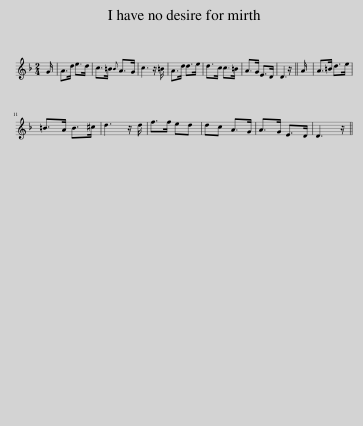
X:1
L:1/8
M:2/4
I:linebreak $
K:Dmin
V:1 treble
V:1
 G/ | A>d e>d | c>=B{B} A>G | c3 z/ =B/ | A>d d>e | %5
 d>c c>=B | A>G E>D | D3 z/ || A/ | A>=B d>e |$ %10
 =B>A B>^c | d3 z/ d/ | f>f ed | dc A>G | A>G E>D | %15
 D3 z/ || %16
